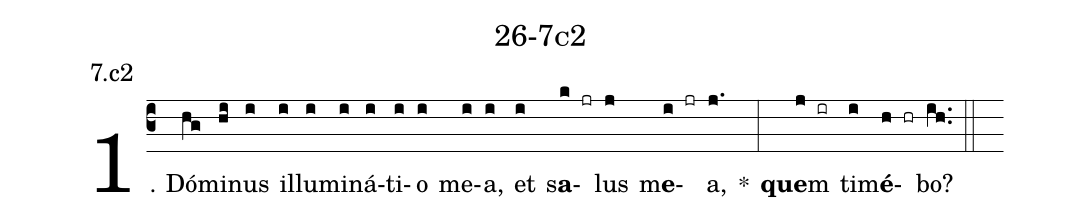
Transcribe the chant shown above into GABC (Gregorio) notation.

name: 26-7c2;
annotation: 7.c2;
%%
(c3)1. Dó(hg)mi(hi)nus(i) il(i)lu(i)mi(i)ná(i)ti(i)o(i) me(i)a,(i) et(i) s<b>a</b>(k jr)lus(j) m<b>e</b>(i jr)a,(j.) *(:) <b>que</b>m(j ir) ti(i)m<b>é</b>(h hr)bo?(ih..) (::)
